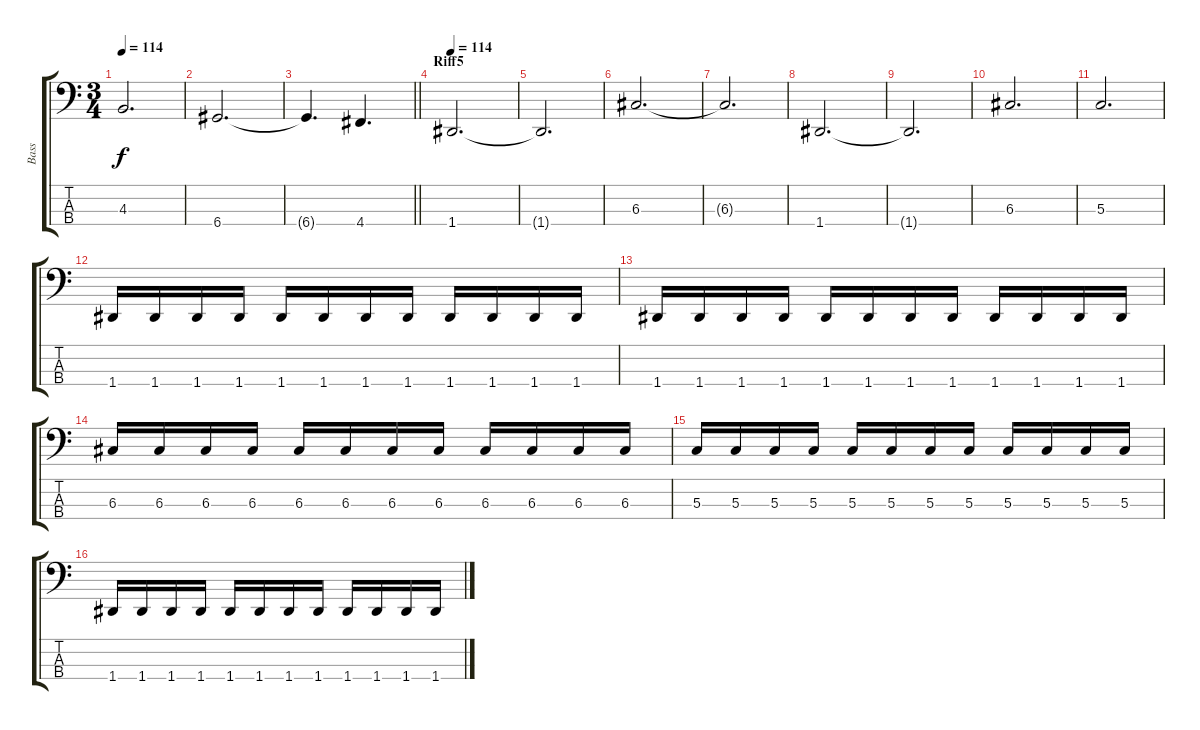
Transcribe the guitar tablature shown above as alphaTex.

\track ("Bass" "Bass") {instrument electricbassfinger}
\staff {score tabs}
\tuning (F2 C2 G1 D1) {hide}
\ts (3 4)
\tempo 114
\clef f4
\ks c
4.3{t}.2{d dy f} |
6.4.2{d} |
\barLineRight lightlight
6.4{t}.4{d} 4.4.4{d} |
\section ("" "Riff5")
\tempo 114
1.4.2{d} |
1.4{t}.2{d} |
6.3.2{d} |
6.3{t}.2{d} |
1.4.2{d} |
1.4{t}.2{d} |
6.3.2{d} |
5.3.2{d} |
1.4.16 1.4.16 1.4.16 1.4.16 1.4.16 1.4.16 1.4.16 1.4.16 1.4.16 1.4.16 1.4.16 1.4.16 |
1.4.16 1.4.16 1.4.16 1.4.16 1.4.16 1.4.16 1.4.16 1.4.16 1.4.16 1.4.16 1.4.16 1.4.16 |
6.3.16 6.3.16 6.3.16 6.3.16 6.3.16 6.3.16 6.3.16 6.3.16 6.3.16 6.3.16 6.3.16 6.3.16 |
5.3.16 5.3.16 5.3.16 5.3.16 5.3.16 5.3.16 5.3.16 5.3.16 5.3.16 5.3.16 5.3.16 5.3.16 |
1.4.16 1.4.16 1.4.16 1.4.16 1.4.16 1.4.16 1.4.16 1.4.16 1.4.16 1.4.16 1.4.16 1.4.16
